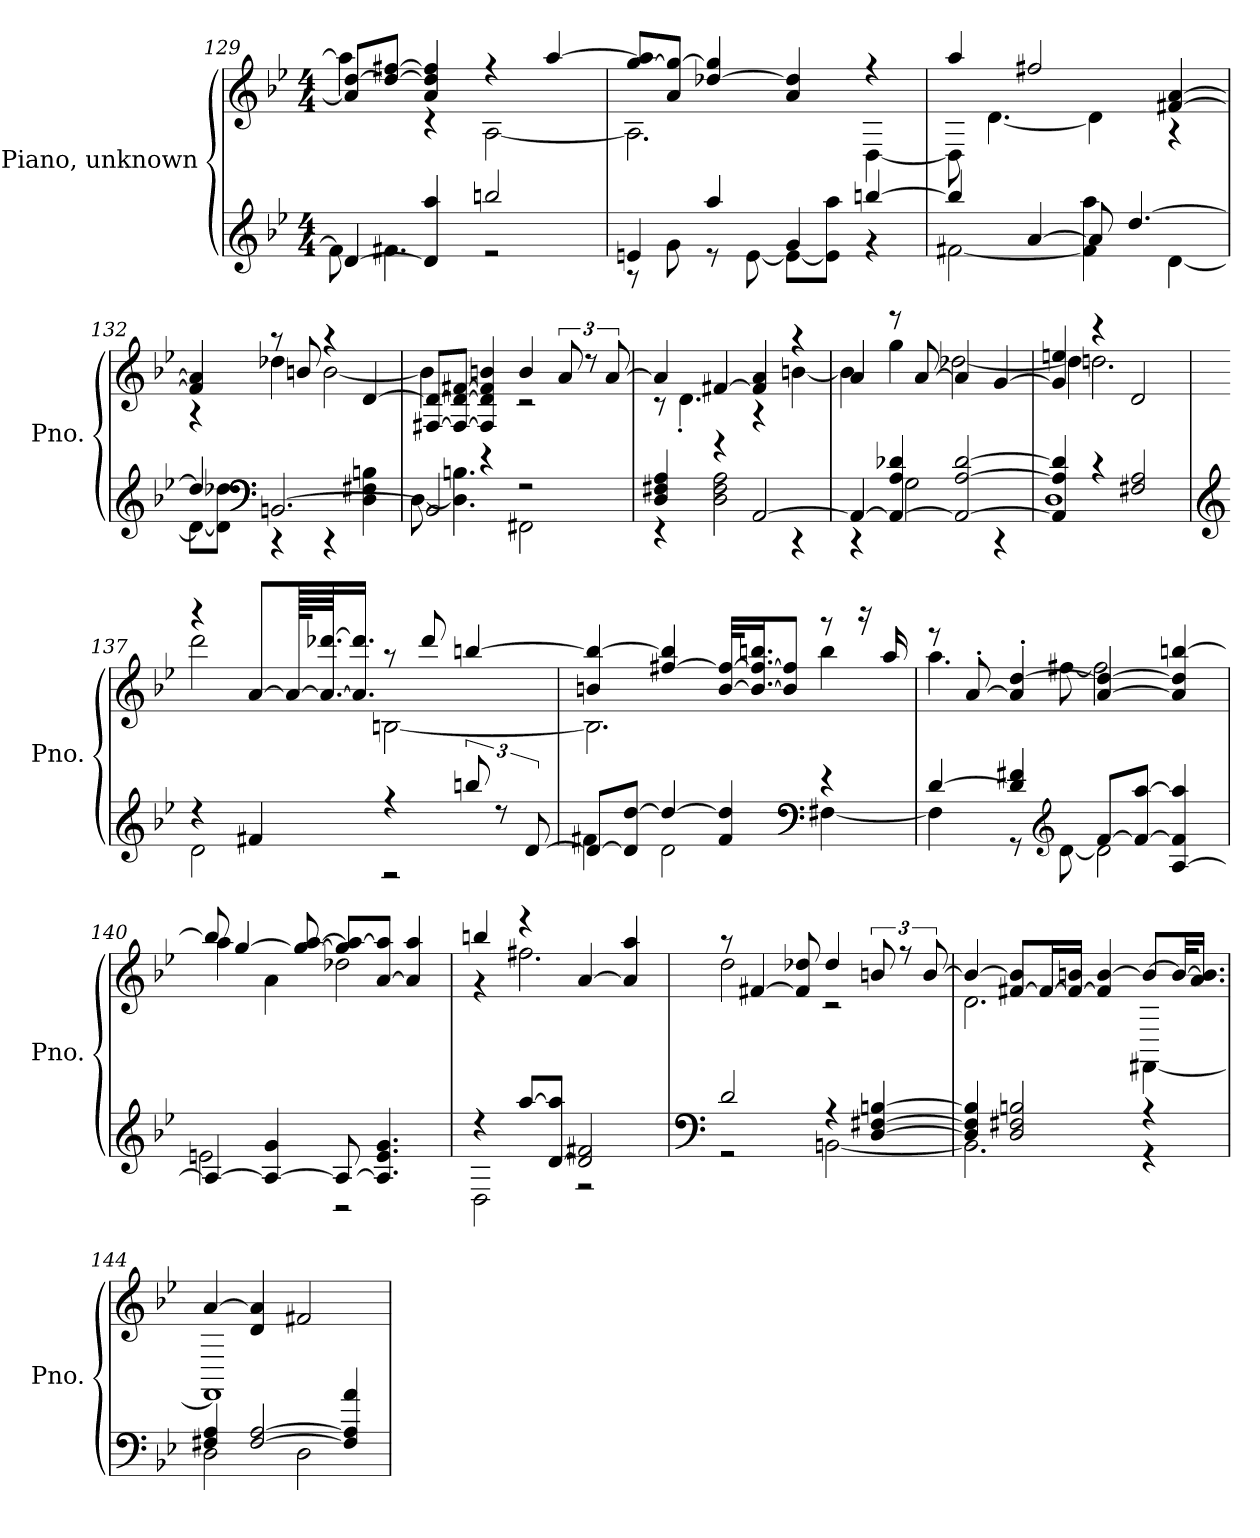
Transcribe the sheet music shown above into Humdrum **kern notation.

**kern	**kern
*part1	*part1
*staff2	*staff1
*I"Piano, unknown	*
*I'Pno.	*
!!LO:LB:g=z
*clefG2	*clefG2
*k[b-e-]	*k[b-e-]
*M4/4	*M4/4
=129	=129
*^	*^
[4d/	8f#\]	8a/] [8dd/L	4aa\]
.	4.f#X\	8dd/_ [8ff#X/J	.
4d/] 4aa/	.	4a/ 4dd/] 4ff#/]	4r
2bbn/	2r	4r	[2A\
.	.	[4aa/	.
=130	=130	=130	=130
4en/	8r	[8gg/ 8aa/]L	2.A\]
.	8g\	8a/ 8gg/_J	.
4aa/	8r	[4dd-X/ 4gg/]	.
.	[8e\	.	.
4g/	8e\L_	4a/ 4dd-/]	.
.	8e\] 8aa\J	.	.
[4bbn/	4r	4r	[4D\
=131	=131	=131	=131
4bb/]	[2f#X\	4aa/	8D\]
.	.	.	[4.d\
[4a/	.	2ff#X/	.
8a/]	4f#\] 4aa\	.	4d\]
[4.dd/	.	.	.
.	[4d\	[4f#X/ [4a/	4r
=132	=132	=132	=132
4dd/]	8d\L_	4f#/] 4a/]	4r
.	8d\] 8dd-X\J	.	.
*clefF4	*	*	*
[2.BBn/	4r	8r	4dd-X\
.	.	8bn/	.
.	4r	4r	[2b\
.	4D\ 4F#X\ 4Bn\	[4d/	.
!!LO:LB:g=z	!!
=133	=133	=133	=133
2BB/]	[8D\	[8F#X/ 8d/_L	4b\]
.	4.D\] 4.Bn\	8F#/_ 8d/_ [8f#X/J	.
.	.	4F#/] 4d/] 4f#/] 4bn/	4r
2r	2FF#X\	4b/	2r
.	.	12a/	.
.	.	12r	.
.	.	[12a/	.
=134	=134	=134	=134
4D/ 4F#X/ 4A/	4r	4a/]	8r
.	.	.	4.d'\
4r	2D\ 2F#\ 2A\	[4f#X/	.
[2AA/	.	4f#/] 4a/	4r
.	4r	4r	[4bn\
=135	=135	=135	=135
4AA/_	4r	4a/	4b\]
4AA/_ 4A/ 4d-X/	2G\	8r	4gg\
.	.	[8a/	.
2AA/_ [2A/ [2d-/	.	4a/]	[2dd-X\
.	4r	[4g/	.
=136	=136	=136	=136
4AA/] 4A/] 4d-/]	1D	4g/] 4een/	4dd-\]
4r	.	4r	2.ddn\
2F#X/ 2A/	.	2d/	.
!!LO:LB:g=z	!!
=137	=137	=137	=137
*clefG2	*	*	*
4r	2d\	4r	2ddd\
4f#X/	.	[8a/L	.
.	.	128a/KLLL_	.
.	.	64.a/_ [64.ddd-X/JJ	.
.	.	16.a/] 16.ddd-/]JJ	.
4r	2r	8r	[2Bn\
.	.	8ddd-/	.
12bbn/	.	[4bbn/	.
12r	.	.	.
[12d/	.	.	.
=138	=138	=138	=138
8d/L_	4f#X\	4bn/ 4bb/_	2.B\]
8d/] [8dd/J	.	.	.
4dd/_	2d\	[4ff#X/ 4bb/]	.
4f#/ 4dd/]	.	[32b/ 32ff#/_KLL	.
.	.	16.b/_ 16.ff#/_ 16.bbn/J	.
.	.	8b/] 8ff#/]J	.
*clefF4	*	*	*
4r	[4F#X\	8r	4bb\
.	.	16r	.
.	.	16aa/	.
!!LO:LB:g=z	!!
=139	=139	=139	=139
[4d/	4F#\]	8r	4.aa\
.	.	[8a'/	.
4d/] 4f#X/	8r	4a/]' [4dd/'	.
*clefG2	*	*	*
.	[8d\	.	[8ff#X\
[8f#/L	2d\]	[4a/ 4dd/_	2ff#\]
8f#/_ [8aa/J	.	.	.
[4A/ 4f#/] 4aa/]	.	4a/] 4dd/] [4bbn/	.
=140	=140	=140	=140
4A/_	2en\	8bb/]	4aa\
.	.	[4gg/	.
4A/_ 4g/	.	.	4a\
.	.	8gg/_ [8aa/	.
8A/_	2r	8gg/] 8aa/_L	2dd-X\
4.A/] 4.e/ 4.g/	.	[8a/ 8aa/]J	.
.	.	4a/] 4aa/	.
=141	=141	=141	=141
4r	2D\	4bbn/	4r
[8aa/L	.	4r	2.ff#X\
[8d/ 8aa/]J	.	.	.
2d/] 2f#X/	2r	[4a/	.
.	.	4a/] 4aa/	.
!!LO:LB:g=z	!!
=142	=142	=142	=142
*clefF4	*	*	*
2d/	2r	8r	2dd\
.	.	[4f#X/	.
.	.	8f#/] 8dd-X/	.
4r	[2BBn\	4dd-/	2r
[4D/ [4F#X/ [4Bn/	.	12bn/	.
.	.	12r	.
.	.	[12b/	.
=143	=143	=143	=143
4D/] 4F#/] 4B/]	2.BB\]	4b/_	2.d\
2D/ 2F#X/ 2Bn/	.	[8f#X/ 8b/]L	.
.	.	16f#/L_	.
.	.	16f#/_ 16bn/JJ	.
.	.	4f#/] [4b/	.
4r	4r	8b/L_	[4FF#X\
.	.	32b/KL_	.
.	.	16.a/ 16.b/]JJ	.
=144	=144	=144	=144
4F#X/ 4A/	2D\	[4a/	1FF#]
[2F#/ [2A/	.	4d/ 4a/]	.
.	2D\	2f#X/	.
4F#/] 4A/] 4a/	.	.	.
*v	*v	*	*
*	*v	*v
=	=
*-	*-
